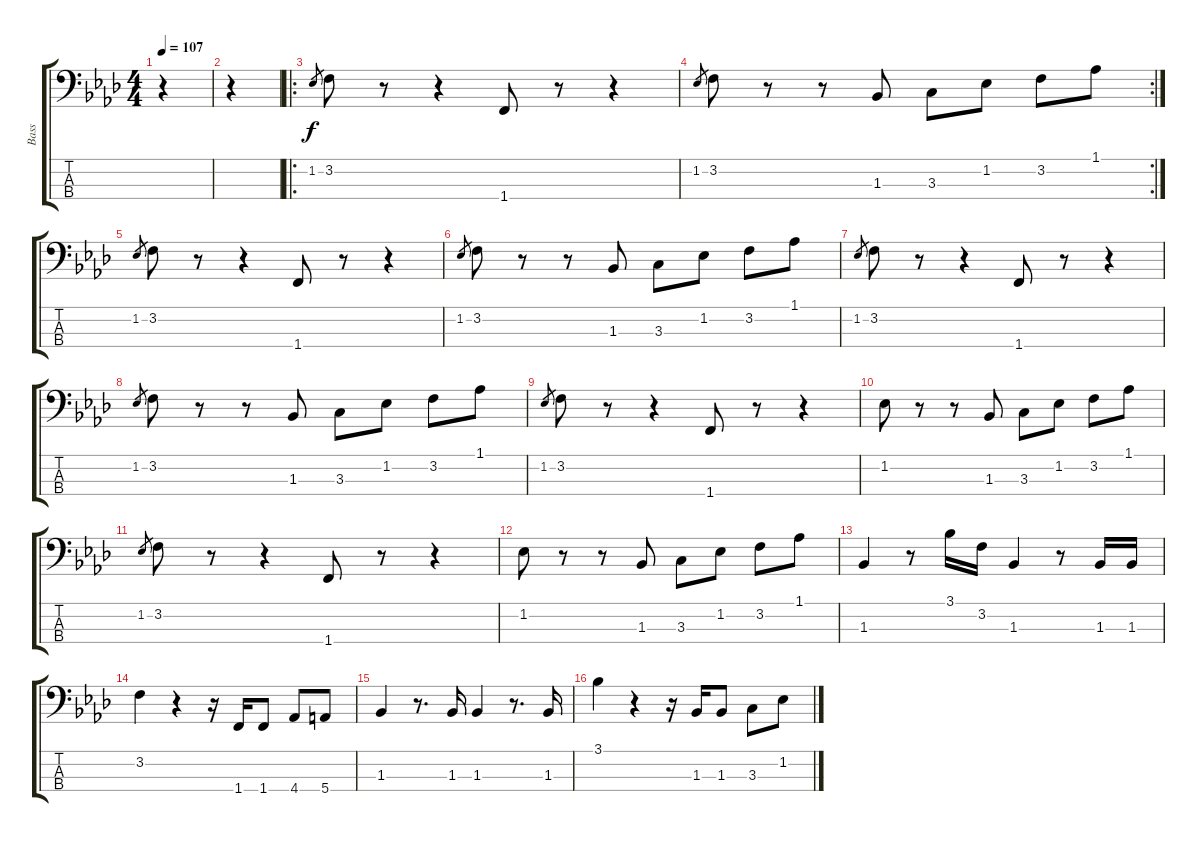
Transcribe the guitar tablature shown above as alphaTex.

\track ("Bass" "Bass") {instrument synthbass1}
\staff {score tabs}
\tuning (G2 D2 A1 E1) {hide}
\ts (4 4)
\tempo 107
\clef f4
\ks ab
r.4{dy f instrument synthbass1} |
r.4 |
\ro
1.2.8{gr} 3.2.8 r.8 r.4 1.4.8 r.8 r.4 |
\rc 2
1.2.8{gr} 3.2.8 r.8 r.8 1.3.8 3.3.8 1.2.8 3.2.8 1.1.8 |
1.2.8{gr} 3.2.8 r.8 r.4 1.4.8 r.8 r.4 |
1.2.8{gr} 3.2.8 r.8 r.8 1.3.8 3.3.8 1.2.8 3.2.8 1.1.8 |
1.2.8{gr} 3.2.8 r.8 r.4 1.4.8 r.8 r.4 |
1.2.8{gr} 3.2.8 r.8 r.8 1.3.8 3.3.8 1.2.8 3.2.8 1.1.8 |
1.2.8{gr} 3.2.8 r.8 r.4 1.4.8 r.8 r.4 |
1.2.8 r.8 r.8 1.3.8 3.3.8 1.2.8 3.2.8 1.1.8 |
1.2.8{gr} 3.2.8 r.8 r.4 1.4.8 r.8 r.4 |
1.2.8 r.8 r.8 1.3.8 3.3.8 1.2.8 3.2.8 1.1.8 |
1.3.4 r.8 3.1.16 3.2.16 1.3.4 r.8 1.3.16 1.3.16 |
3.2.4 r.4 r.16 1.4.16 1.4.8 4.4.8 5.4.8 |
1.3.4 r.8{d} 1.3.16 1.3.4 r.8{d} 1.3.16 |
3.1.4 r.4 r.16 1.3.16 1.3.8 3.3.8 1.2.8
